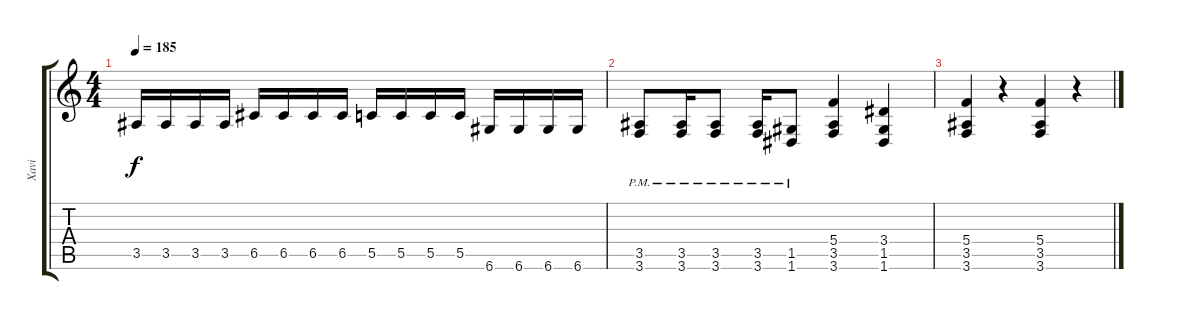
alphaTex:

\track ("Xavi" "Xavi") {instrument distortionguitar}
\staff {score tabs}
\tuning (D4 A3 F3 C3 G2 D2) {hide}
\ts (4 4)
\tempo 185
\clef g2
\ks c
3.5.16{dy f} 3.5.16 3.5.16 3.5.16 6.5.16 6.5.16 6.5.16 6.5.16 5.5.16 5.5.16 5.5.16 5.5.16 6.6.16 6.6.16 6.6.16 6.6.16 |
(3.5{pm} 3.6{pm}).8 (3.5{pm} 3.6{pm}).16 (3.5{pm} 3.6{pm}).8 (3.5{pm} 3.6{pm}).16 (1.5{pm} 1.6{pm}).8 (5.4 3.5 3.6).4 (3.4 1.5 1.6).4 |
(5.4 3.5 3.6).4 r.4 (5.4 3.5 3.6).4 r.4
